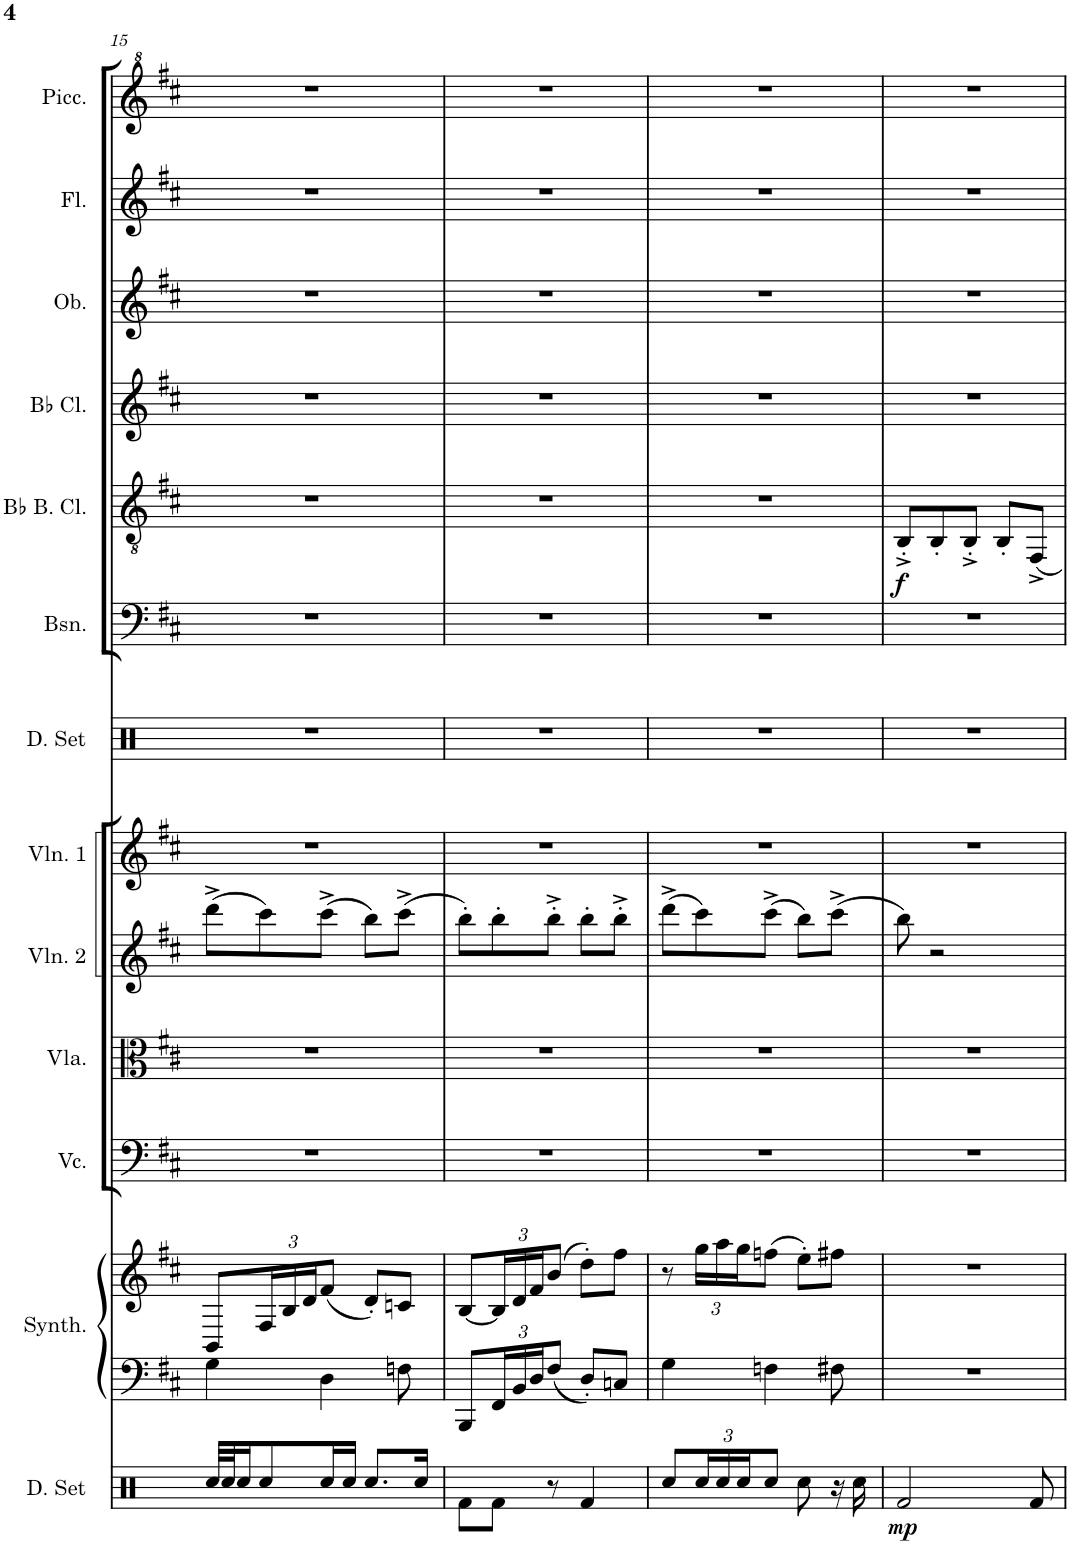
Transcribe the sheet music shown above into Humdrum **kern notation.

**kern	**dynam	**kern	**kern	**kern	**kern	**kern	**kern	**kern	**kern	**kern	**dynam	**kern	**kern	**kern	**kern
*part13	*part13	*part12	*part12	*part11	*part10	*part9	*part8	*part7	*part6	*part5	*part5	*part4	*part3	*part2	*part1
*staff14	*staff14	*staff13	*staff12	*staff11	*staff10	*staff9	*staff8	*staff7	*staff6	*staff5	*staff5	*staff4	*staff3	*staff2	*staff1
*I"Drumset	*	*I"Saw Synthesizer	*	*I"Violoncello	*I"Viola	*I"Violin 2	*I"Violin 1	*I"Drumset	*I"Bassoon	*I"Bb Bass Clarinet	*	*I"Bb Clarinet	*I"Oboe	*I"Flute	*I"Piccolo
*I'D. Set	*	*I'Synth.	*	*I'Vc.	*I'Vla.	*I'Vln. 2	*I'Vln. 1	*I'D. Set	*I'Bsn.	*I'Bb B. Cl.	*	*I'Bb Cl.	*I'Ob.	*I'Fl.	*I'Picc.
!!LO:PB:g=z
*clefX	*	*clefF4	*clefG2	*clefF4	*clefC3	*clefG2	*clefG2	*clefX	*clefF4	*clefGv2	*	*clefG2	*clefG2	*clefG2	*clefG^2
*	*	*	*	*	*	*	*	*	*	*ITrd8c14	*	*ITrd1c2	*	*	*ITrd-7c-12
*k[]	*	*k[f#c#]	*k[f#c#]	*k[f#c#]	*k[f#c#]	*k[f#c#]	*k[f#c#]	*k[]	*k[f#c#]	*k[f#c#]	*	*k[f#c#]	*k[f#c#]	*k[f#c#]	*k[f#c#]
*M5/8	*	*M5/8	*M5/8	*M5/8	*M5/8	*M5/8	*M5/8	*M5/8	*M5/8	*M5/8	*	*M5/8	*M5/8	*M5/8	*M5/8
=15	=15	=15	=15	=15	=15	=15	=15	=15	=15	=15	=15	=15	=15	=15	=15
32Rcc/LLL	.	4G\	8BB/L	8%5r	8%5r	(8ddd^\L	8%5r	8%5r	8%5r	8%5r	.	8%5r	8%5r	8%5r	8%5r
32Rcc/J	.	.	.	.	.	.	.	.	.	.	.	.	.	.	.
16Rcc/J	.	.	.	.	.	.	.	.	.	.	.	.	.	.	.
*	*	*	*Xbrackettup	*	*	*	*	*	*	*	*	*	*	*	*
8Rcc/	.	.	24F#/L	.	.	8ccc#\)	.	.	.	.	.	.	.	.	.
.	.	.	24B/	.	.	.	.	.	.	.	.	.	.	.	.
.	.	.	24d/J	.	.	.	.	.	.	.	.	.	.	.	.
16Rcc/L	.	4D\	(8f#/J	.	.	(8ccc#^\J	.	.	.	.	.	.	.	.	.
16Rcc/JJ	.	.	.	.	.	.	.	.	.	.	.	.	.	.	.
8.Rcc/L	.	.	8d'/L)	.	.	8bb\L)	.	.	.	.	.	.	.	.	.
.	.	8Fn\	8cn/J	.	.	(8ccc#^\J	.	.	.	.	.	.	.	.	.
16Rcc/Jk	.	.	.	.	.	.	.	.	.	.	.	.	.	.	.
=16	=16	=16	=16	=16	=16	=16	=16	=16	=16	=16	=16	=16	=16	=16	=16
8Rf\L	.	8BBB/L	[8B/L	8%5r	8%5r	8bb'\L)	8%5r	8%5r	8%5r	8%5r	.	8%5r	8%5r	8%5r	8%5r
*	*	*Xbrackettup	*	*	*	*	*	*	*	*	*	*	*	*	*
8Rf\J	.	24FF#/L	24B/L]	.	.	8bb'\	.	.	.	.	.	.	.	.	.
.	.	24BB/	24d/	.	.	.	.	.	.	.	.	.	.	.	.
.	.	24D/J	24f#/J	.	.	.	.	.	.	.	.	.	.	.	.
8r	.	8F#/J	(8b/J	.	.	8bb'^\J	.	.	.	.	.	.	.	.	.
4Rf/	.	8D'/L	8dd'\L)	.	.	8bb'\L	.	.	.	.	.	.	.	.	.
.	.	8Cn/J	8ff#\J	.	.	8bb'^\J	.	.	.	.	.	.	.	.	.
=17	=17	=17	=17	=17	=17	=17	=17	=17	=17	=17	=17	=17	=17	=17	=17
8Rcc/L	.	4G\	8r	8%5r	8%5r	(8ddd^\L	8%5r	8%5r	8%5r	8%5r	.	8%5r	8%5r	8%5r	8%5r
*Xbrackettup	*	*	*	*	*	*	*	*	*	*	*	*	*	*	*
24Rcc/L	.	.	24gg\LL	.	.	8ccc#\)	.	.	.	.	.	.	.	.	.
24Rcc/	.	.	24aa\	.	.	.	.	.	.	.	.	.	.	.	.
24Rcc/J	.	.	24gg\J	.	.	.	.	.	.	.	.	.	.	.	.
8Rcc/J	.	4Fn\	(8ffn\J	.	.	(8ccc#^\J	.	.	.	.	.	.	.	.	.
8Rcc\	.	.	8ee'\L)	.	.	8bb\L)	.	.	.	.	.	.	.	.	.
16r	.	8F#X\	8ff#X\J	.	.	(8ccc#^\J	.	.	.	.	.	.	.	.	.
16Rcc\	.	.	.	.	.	.	.	.	.	.	.	.	.	.	.
=18	=18	=18	=18	=18	=18	=18	=18	=18	=18	=18	=18	=18	=18	=18	=18
!	!LO:DY:b	!	!	!	!	!	!	!	!	!	!LO:DY:b	!	!	!	!
2Rf/	mp	8%5r	8%5r	8%5r	8%5r	8bb\)	8%5r	8%5r	8%5r	8BB'^/L	f	8%5r	8%5r	8%5r	8%5r
.	.	.	.	.	.	2r	.	.	.	8BB'/	.	.	.	.	.
.	.	.	.	.	.	.	.	.	.	8BB'^/J	.	.	.	.	.
.	.	.	.	.	.	.	.	.	.	8BB'/L	.	.	.	.	.
8Rf/	.	.	.	.	.	.	.	.	.	8FF#^/J	.	.	.	.	.
=	=	=	=	=	=	=	=	=	=	=	=	=	=	=	=
*-	*-	*-	*-	*-	*-	*-	*-	*-	*-	*-	*-	*-	*-	*-	*-
